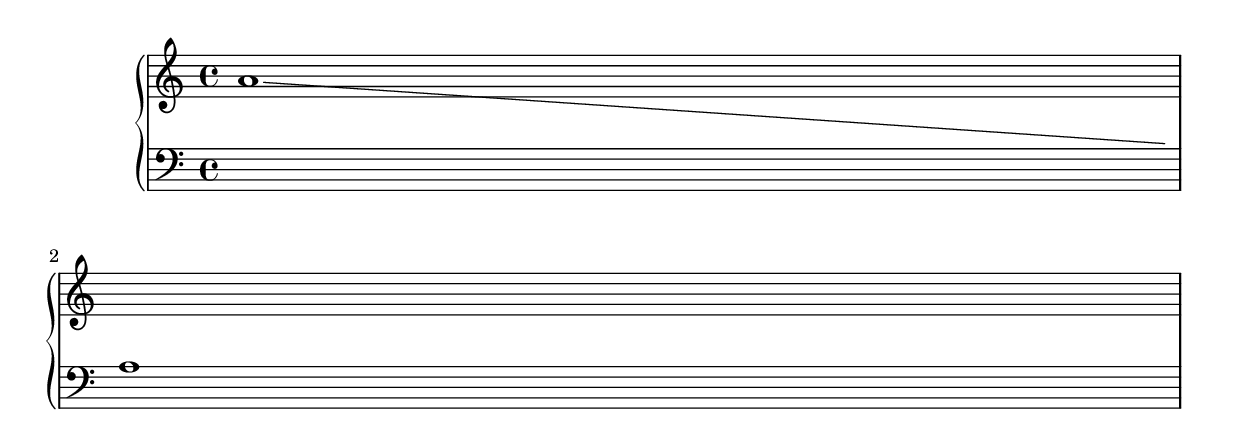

\version "2.7.13"
\header{
  texidoc = "
The line-spanners connects to the Y position of the note  on the next line.
When put across line breaks, only the part before the line break is
printed. 
"

}

\layout{  raggedright = ##t }



\context PianoStaff <<
  \set PianoStaff.followVoice = ##t	    
  \context Staff = "one" \relative c''{
    a1 \break
    \change Staff=two
    a,
  }
  \context Staff = "two" { \clef bass \skip 1*2 }
>>


